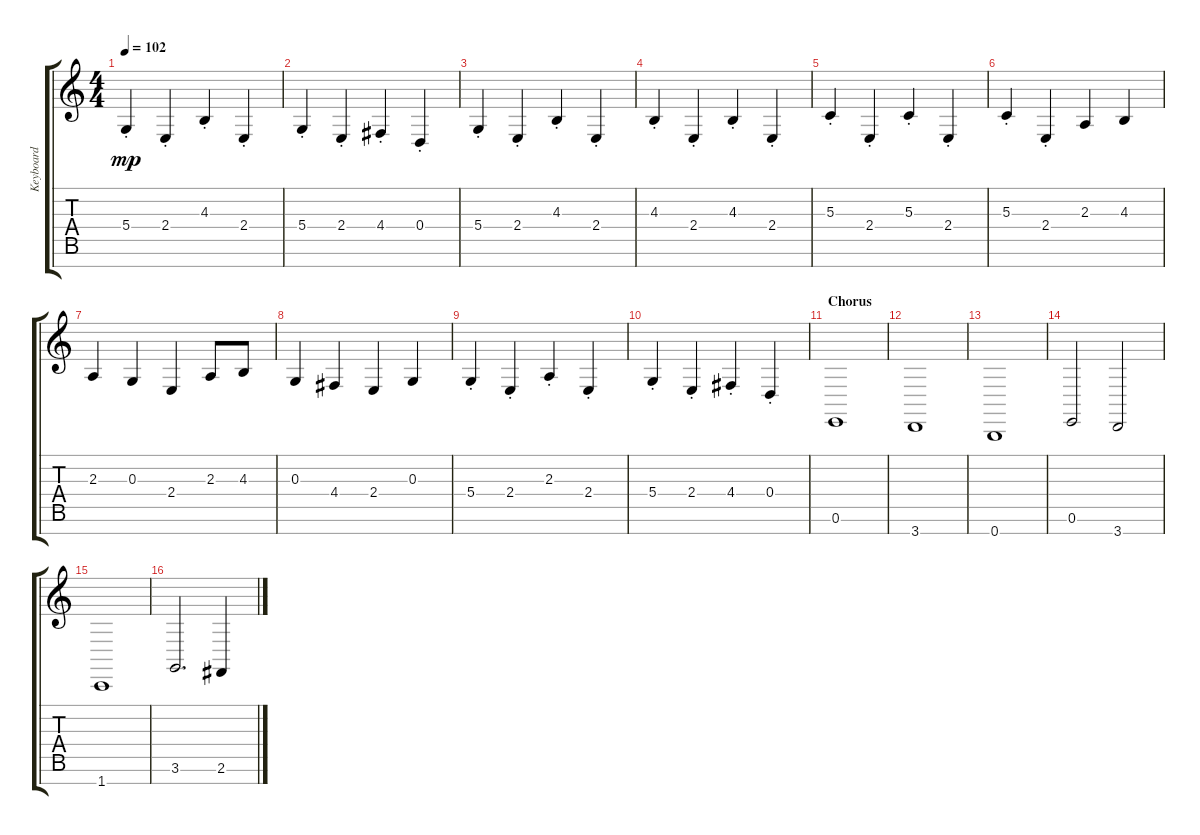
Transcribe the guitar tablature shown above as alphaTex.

\track ("Keyboard" "Keyboard") {instrument stringensemble1}
\staff {score tabs}
\tuning (E4 B3 G3 D3 A2 E2 B1) {hide}
\ts (4 4)
\tempo 102
\clef g2
\ks c
5.4{st}.4{dy mp} 2.4{st}.4 4.3{st}.4 2.4{st}.4 |
5.4{st}.4 2.4{st}.4 4.4{st}.4 0.4{st}.4 |
5.4{st}.4 2.4{st}.4 4.3{st}.4 2.4{st}.4 |
4.3{st}.4 2.4{st}.4 4.3{st}.4 2.4{st}.4 |
5.3{st}.4 2.4{st}.4 5.3{st}.4 2.4{st}.4 |
5.3{st}.4 2.4{st}.4 2.3.4 4.3.4 |
2.3.4 0.3.4 2.4.4 2.3.8 4.3.8 |
0.3.4 4.4.4 2.4.4 0.3.4 |
5.4{st}.4 2.4{st}.4 2.3{st}.4 2.4{st}.4 |
5.4{st}.4 2.4{st}.4 4.4{st}.4 0.4{st}.4 |
\section ("" "Chorus")
0.6.1 |
3.7.1 |
0.7.1 |
0.6.2 3.7.2 |
1.7.1 |
3.6.2{d} 2.6.4
